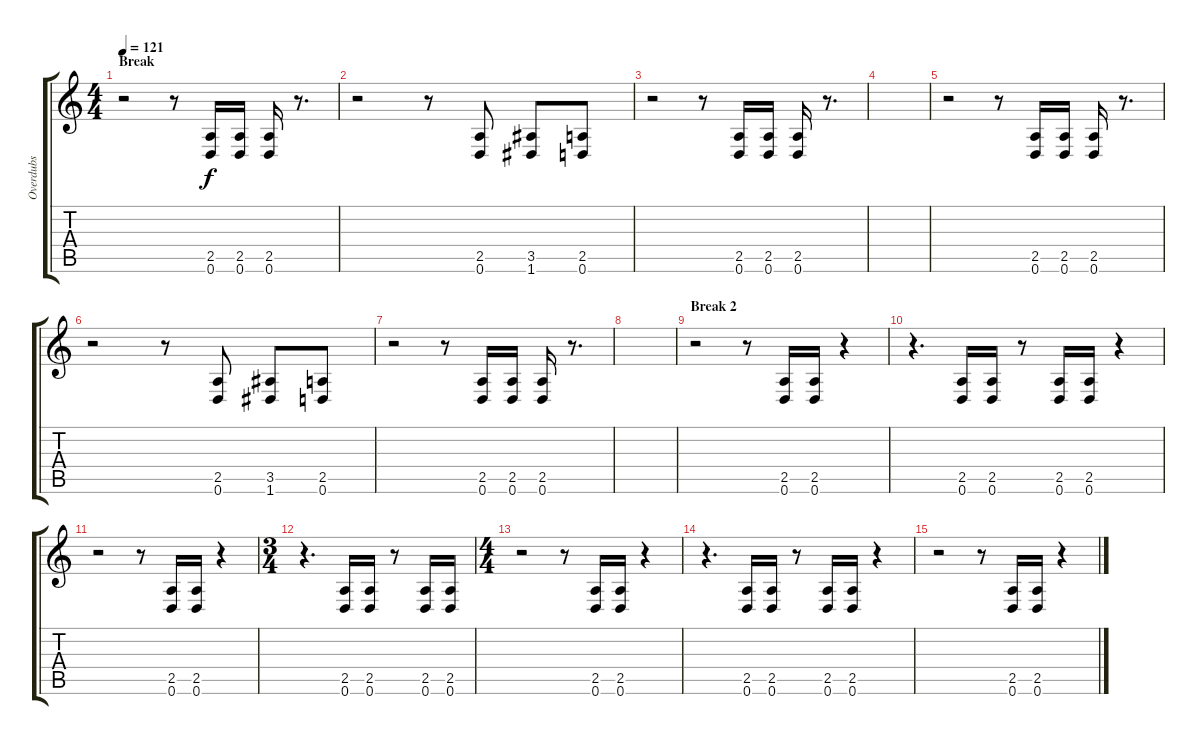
\track ("Overdubs" "Overdubs") {instrument electricguitarmuted}
\staff {score tabs}
\tuning (D4 A3 F3 C3 G2 D2) {hide}
\ts (4 4)
\section ("" "Break")
\tempo 121
\clef g2
\ks c
r.2{dy fff} r.8 (2.5 0.6).16{dy f} (2.5 0.6).16 (2.5 0.6).16 r.8{d} |
r.2 r.8 (2.5 0.6).8 (3.5 1.6).8 (2.5 0.6).8 |
r.2 r.8 (2.5 0.6).16 (2.5 0.6).16 (2.5 0.6).16 r.8{d} |
|
r.2 r.8 (2.5 0.6).16 (2.5 0.6).16 (2.5 0.6).16 r.8{d} |
r.2 r.8 (2.5 0.6).8 (3.5 1.6).8 (2.5 0.6).8 |
r.2 r.8 (2.5 0.6).16 (2.5 0.6).16 (2.5 0.6).16 r.8{d} |
|
\section ("" "Break 2")
r.2 r.8 (2.5 0.6).16 (2.5 0.6).16 r.4 |
r.4{d} (2.5 0.6).16 (2.5 0.6).16 r.8 (2.5 0.6).16 (2.5 0.6).16 r.4 |
r.2 r.8 (2.5 0.6).16 (2.5 0.6).16 r.4 |
\ts (3 4)
r.4{d} (2.5 0.6).16 (2.5 0.6).16 r.8 (2.5 0.6).16 (2.5 0.6).16 |
\ts (4 4)
r.2 r.8 (2.5 0.6).16 (2.5 0.6).16 r.4 |
r.4{d} (2.5 0.6).16 (2.5 0.6).16 r.8 (2.5 0.6).16 (2.5 0.6).16 r.4 |
r.2 r.8 (2.5 0.6).16 (2.5 0.6).16 r.4
